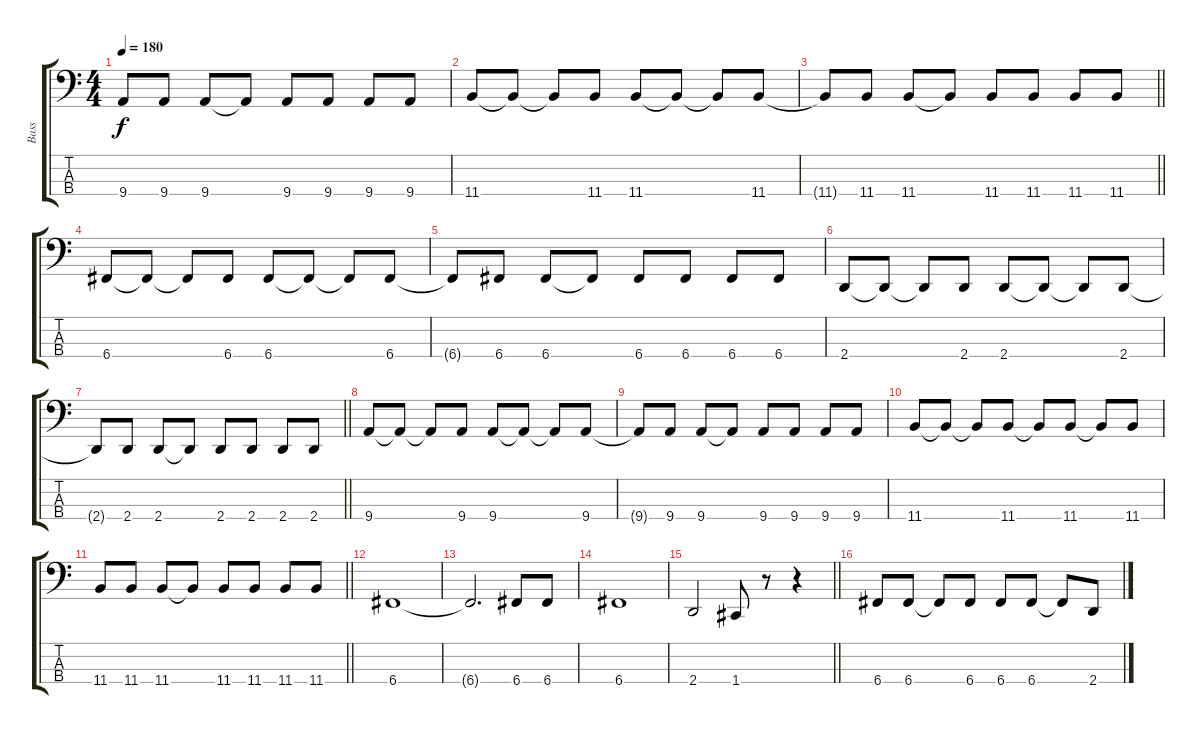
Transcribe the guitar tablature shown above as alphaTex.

\track ("Bass" "Bass") {instrument electricbassfinger}
\staff {score tabs}
\tuning (F2 C2 G1 C1) {hide}
\ts (4 4)
\tempo 180
\clef f4
\ks c
9.4{t}.8{dy f} 9.4.8 9.4.8 9.4{t}.8 9.4.8 9.4.8 9.4.8 9.4.8 |
11.4.8 11.4{t}.8 11.4{t}.8 11.4.8 11.4.8 11.4{t}.8 11.4{t}.8 11.4.8 |
\barLineRight lightlight
11.4{t}.8 11.4.8 11.4.8 11.4{t}.8 11.4.8 11.4.8 11.4.8 11.4.8 |
6.4.8 6.4{t}.8 6.4{t}.8 6.4.8 6.4.8 6.4{t}.8 6.4{t}.8 6.4.8 |
6.4{t}.8 6.4.8 6.4.8 6.4{t}.8 6.4.8 6.4.8 6.4.8 6.4.8 |
2.4.8 2.4{t}.8 2.4{t}.8 2.4.8 2.4.8 2.4{t}.8 2.4{t}.8 2.4.8 |
\barLineRight lightlight
2.4{t}.8 2.4.8 2.4.8 2.4{t}.8 2.4.8 2.4.8 2.4.8 2.4.8 |
9.4.8 9.4{t}.8 9.4{t}.8 9.4.8 9.4.8 9.4{t}.8 9.4{t}.8 9.4.8 |
9.4{t}.8 9.4.8 9.4.8 9.4{t}.8 9.4.8 9.4.8 9.4.8 9.4.8 |
11.4.8 11.4{t}.8 11.4{t}.8 11.4.8 11.4{t}.8 11.4.8 11.4{t}.8 11.4.8 |
\barLineRight lightlight
11.4.8 11.4.8 11.4.8 11.4{t}.8 11.4.8 11.4.8 11.4.8 11.4.8 |
6.4.1 |
6.4{t}.2{d} 6.4.8 6.4.8 |
6.4.1 |
\barLineRight lightlight
2.4.2 1.4.8 r.8 r.4 |
6.4.8 6.4.8 6.4{t}.8 6.4.8 6.4.8 6.4.8 6.4{t}.8 2.4.8
